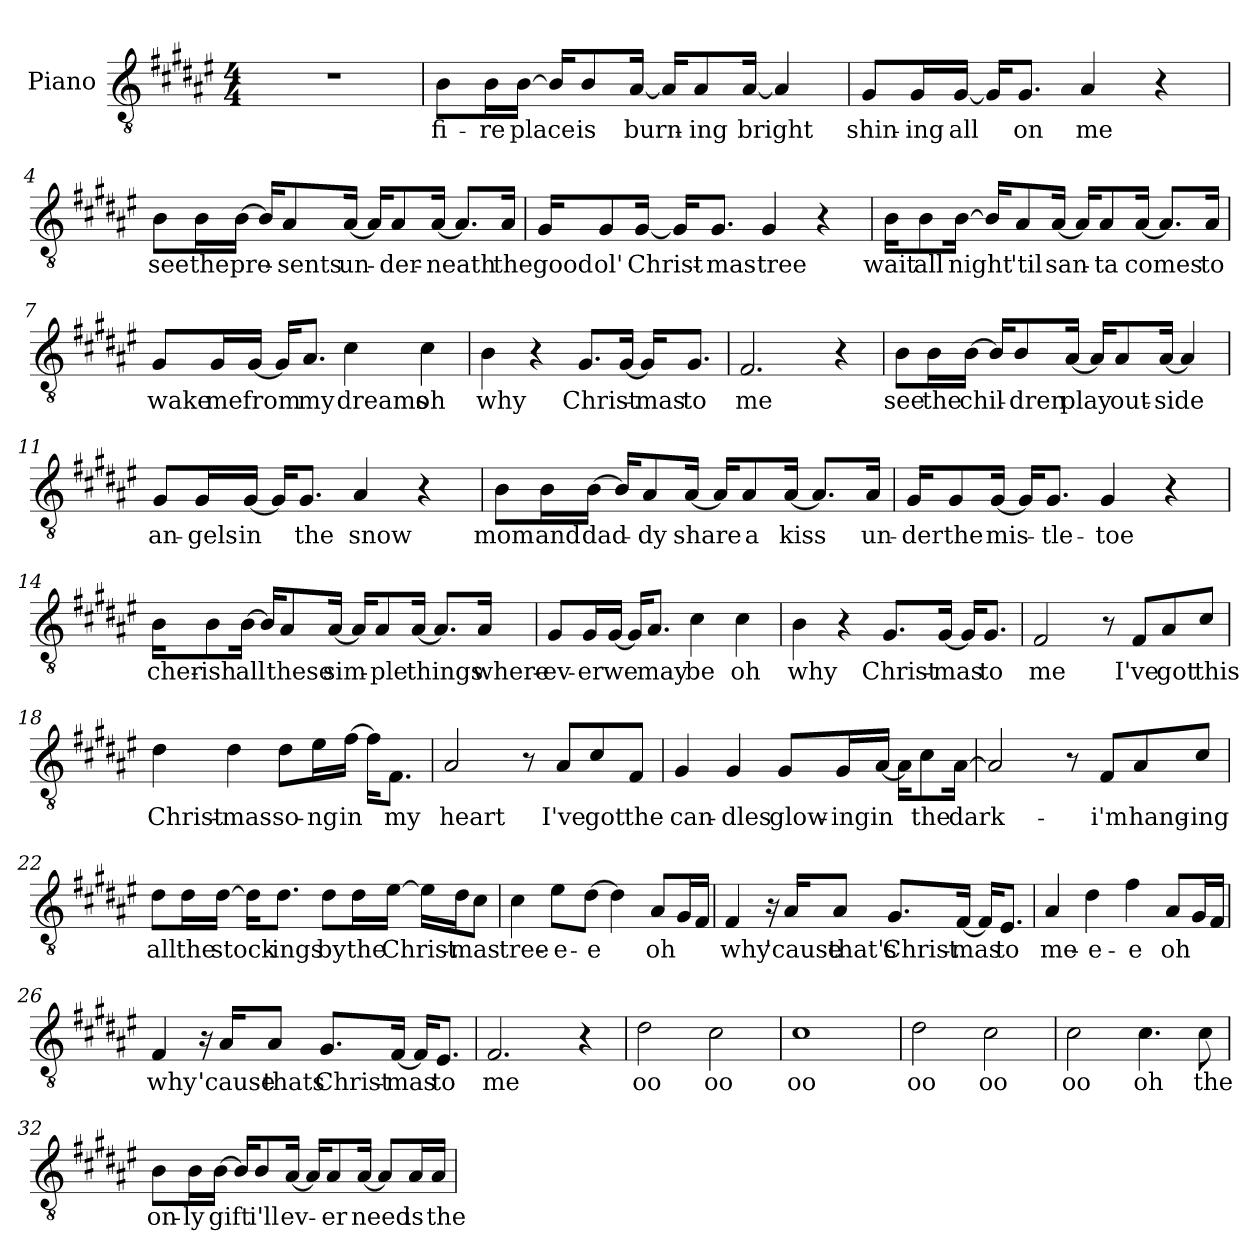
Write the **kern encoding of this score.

**kern	**text
*part1	*part1
*staff1	*staff1
*I"Piano	*
*I'Pno.	*
*clefGv2	*
*k[f#c#g#d#a#e#]	*
*M4/4	*
*MM80	*
=1	=1
1r	.
=2	=2
!	!LO:LY:b
8B\L	fi-
!	!LO:LY:b
16B\L	-re
!	!LO:LY:b
[16B\JJ	place
16B/KL]	.
!	!LO:LY:b
8B/	is
!	!LO:LY:b
[16A#/Jk	burn-
16A#/KL]	.
!	!LO:LY:b
8A#/	-ing
!	!LO:LY:b
[16A#/Jk	bright
4A#/]	.
=3	=3
!	!LO:LY:b
8G#/L	shin-
!	!LO:LY:b
16G#/L	-ing
!	!LO:LY:b
[16G#/JJ	all
16G#/KL]	.
!	!LO:LY:b
8.G#/J	on
!	!LO:LY:b
4A#/	me
4r	.
!!LO:LB:g=z
=4	=4
!	!LO:LY:b
8B\L	see
!	!LO:LY:b
16B\L	the
!	!LO:LY:b
[16B\JJ	pre-
16B/KL]	.
!	!LO:LY:b
8A#/	-sents
!	!LO:LY:b
[16A#/Jk	un-
16A#/KL]	.
!	!LO:LY:b
8A#/	-der-
!	!LO:LY:b
[16A#/Jk	-neath
8.A#/L]	.
!	!LO:LY:b
16A#/Jk	the
=5	=5
!	!LO:LY:b
16G#/KL	good
!	!LO:LY:b
8G#/	ol'
!	!LO:LY:b
[16G#/Jk	Christ-
16G#/KL]	.
!	!LO:LY:b
8.G#/J	-mas
!	!LO:LY:b
4G#/	tree
4r	.
!!LO:LB:g=z
=6	=6
!	!LO:LY:b
16B\KL	wait
!	!LO:LY:b
8B\	all
!	!LO:LY:b
[16B\Jk	night
16B/KL]	.
!	!LO:LY:b
8A#/	'til
!	!LO:LY:b
[16A#/Jk	san-
16A#/KL]	.
!	!LO:LY:b
8A#/	-ta
!	!LO:LY:b
[16A#/Jk	comes
8.A#/L]	.
!	!LO:LY:b
16A#/Jk	to
=7	=7
!	!LO:LY:b
8G#/L	wake
!	!LO:LY:b
16G#/L	me
!	!LO:LY:b
[16G#/JJ	from
16G#/KL]	.
!	!LO:LY:b
8.A#/J	my
!	!LO:LY:b
4c#\	dreams
!	!LO:LY:b
4c#\	oh
!!LO:LB:g=z
=8	=8
!	!LO:LY:b
4B\	why
4r	.
!	!LO:LY:b
8.G#/L	Christ-
[16G#/Jk	.
!	!LO:LY:b
16G#/KL]	-mas
!	!LO:LY:b
8.G#/J	to
=9	=9
!	!LO:LY:b
2.F#/	me
4r	.
=10	=10
!	!LO:LY:b
8B\L	see
!	!LO:LY:b
16B\L	the
!	!LO:LY:b
[16B\JJ	chil-
16B/KL]	.
!	!LO:LY:b
8B/	-dren
!	!LO:LY:b
[16A#/Jk	play
16A#/KL]	.
!	!LO:LY:b
8A#/	out-
!	!LO:LY:b
[16A#/Jk	-side
4A#/]	.
!!LO:LB:g=z
=11	=11
!	!LO:LY:b
8G#/L	an-
!	!LO:LY:b
16G#/L	-gels
!	!LO:LY:b
[16G#/JJ	in
16G#/KL]	.
!	!LO:LY:b
8.G#/J	the
!	!LO:LY:b
4A#/	snow
4r	.
=12	=12
!	!LO:LY:b
8B\L	mom
!	!LO:LY:b
16B\L	and
!	!LO:LY:b
[16B\JJ	dad-
16B/KL]	.
!	!LO:LY:b
8A#/	-dy
!	!LO:LY:b
[16A#/Jk	share
16A#/KL]	.
!	!LO:LY:b
8A#/	a
!	!LO:LY:b
[16A#/Jk	kiss
8.A#/L]	.
!	!LO:LY:b
16A#/Jk	un-
=13	=13
!	!LO:LY:b
16G#/KL	-der
!	!LO:LY:b
8G#/	the
!	!LO:LY:b
[16G#/Jk	mis-
16G#/KL]	.
!	!LO:LY:b
8.G#/J	-tle-
!	!LO:LY:b
4G#/	-toe
4r	.
!!LO:LB:g=z
=14	=14
!	!LO:LY:b
16B\KL	cher-
!	!LO:LY:b
8B\	-ish
!	!LO:LY:b
[16B\Jk	all
16B/KL]	.
!	!LO:LY:b
8A#/	these
!	!LO:LY:b
[16A#/Jk	sim-
16A#/KL]	.
!	!LO:LY:b
8A#/	-ple
!	!LO:LY:b
[16A#/Jk	things
8.A#/L]	.
!	!LO:LY:b
16A#/Jk	where-
=15	=15
!	!LO:LY:b
8G#/L	-ev-
!	!LO:LY:b
16G#/L	-er
!	!LO:LY:b
[16G#/JJ	we
16G#/KL]	.
!	!LO:LY:b
8.A#/J	may
!	!LO:LY:b
4c#\	be
!	!LO:LY:b
4c#\	oh
!!LO:LB:g=z
=16	=16
!	!LO:LY:b
4B\	why
4r	.
!	!LO:LY:b
8.G#/L	Christ-
!	!LO:LY:b
[16G#/Jk	-mas
16G#/KL]	.
!	!LO:LY:b
8.G#/J	to
=17	=17
!	!LO:LY:b
2F#/	me
8r	.
!	!LO:LY:b
8F#/L	I've
!	!LO:LY:b
8A#/	got
!	!LO:LY:b
8c#/J	this
=18	=18
!	!LO:LY:b
4d#\	Christ-
!	!LO:LY:b
4d#\	-mas
!	!LO:LY:b
8d#\L	so-
!	!LO:LY:b
16e#\L	-ng
!	!LO:LY:b
[16f#\JJ	in
16f#\KL]	.
!	!LO:LY:b
8.F#\J	my
=19	=19
!	!LO:LY:b
2A#/	heart
8r	.
!	!LO:LY:b
8A#/L	I've
!	!LO:LY:b
8c#/	got
!	!LO:LY:b
8F#/J	the
!!LO:LB:g=z
=20	=20
!	!LO:LY:b
4G#/	can-
!	!LO:LY:b
4G#/	-dles
!	!LO:LY:b
8G#/L	glow-
!	!LO:LY:b
16G#/L	-ing
!	!LO:LY:b
[16A#/JJ	in
16A#\KL]	.
!	!LO:LY:b
8c#\	the
!	!LO:LY:b
[16A#\Jk	dark-
=21	=21
2A#/]	.
8r	.
!	!LO:LY:b
8F#/L	i'm
!	!LO:LY:b
8A#/	hang-
!	!LO:LY:b
8c#/J	-ing
!!LO:LB:g=z
=22	=22
!	!LO:LY:b
8d#\L	all
!	!LO:LY:b
16d#\L	the
!	!LO:LY:b
[16d#\JJ	stock-
16d#\KL]	.
!	!LO:LY:b
8.d#\J	-ings
!	!LO:LY:b
8d#\L	by
!	!LO:LY:b
16d#\L	the
!	!LO:LY:b
[16e#\JJ	Christ-
16e#\LL]	.
!	!LO:LY:b
16d#\J	-mas
8c#\J	.
=23	=23
!	!LO:LY:b
4c#\	tree-
!	!LO:LY:b
8e#\L	-e-
!	!LO:LY:b
[8d#\J	-e
4d#\]	.
!	!LO:LY:b
8A#/L	oh
16G#/L	.
16F#/JJ	.
!!LO:LB:g=z
=24	=24
!	!LO:LY:b
4F#/	why
16r	.
!	!LO:LY:b
16A#/KL	'cause
!	!LO:LY:b
8A#/J	that's
!	!LO:LY:b
8.G#/L	Christ-
!	!LO:LY:b
[16F#/Jk	-mas
16F#/KL]	.
!	!LO:LY:b
8.E#/J	to
=25	=25
!	!LO:LY:b
4A#/	me-
!	!LO:LY:b
4d#\	-e-
!	!LO:LY:b
4f#\	-e
!	!LO:LY:b
8A#/L	oh
16G#/L	.
16F#/JJ	.
=26	=26
!	!LO:LY:b
4F#/	why
16r	.
!	!LO:LY:b
16A#/KL	'cause
!	!LO:LY:b
8A#/J	thats
!	!LO:LY:b
8.G#/L	Christ-
!	!LO:LY:b
[16F#/Jk	-mas
16F#/KL]	.
!	!LO:LY:b
8.E#/J	to
!!LO:PB:g=z
=27	=27
!	!LO:LY:b
2.F#/	me
4r	.
=28	=28
!	!LO:LY:b
2d#\	oo
!	!LO:LY:b
2c#\	oo
=29	=29
!	!LO:LY:b
1c#	oo
=30	=30
!	!LO:LY:b
2d#\	oo
!	!LO:LY:b
2c#\	oo
=31	=31
!	!LO:LY:b
2c#\	oo
!	!LO:LY:b
4.c#\	oh
!	!LO:LY:b
8c#\	the
=32	=32
!	!LO:LY:b
8B\L	on-
!	!LO:LY:b
16B\L	-ly
!	!LO:LY:b
[16B\JJ	gift
16B/KL]	.
!	!LO:LY:b
8B/	i'll
!	!LO:LY:b
[16A#/Jk	ev-
16A#/KL]	.
!	!LO:LY:b
8A#/	-er
!	!LO:LY:b
[16A#/Jk	need
8A#/L]	.
!	!LO:LY:b
16A#/L	is
!	!LO:LY:b
16A#/JJ	the
=	=
*-	*-
